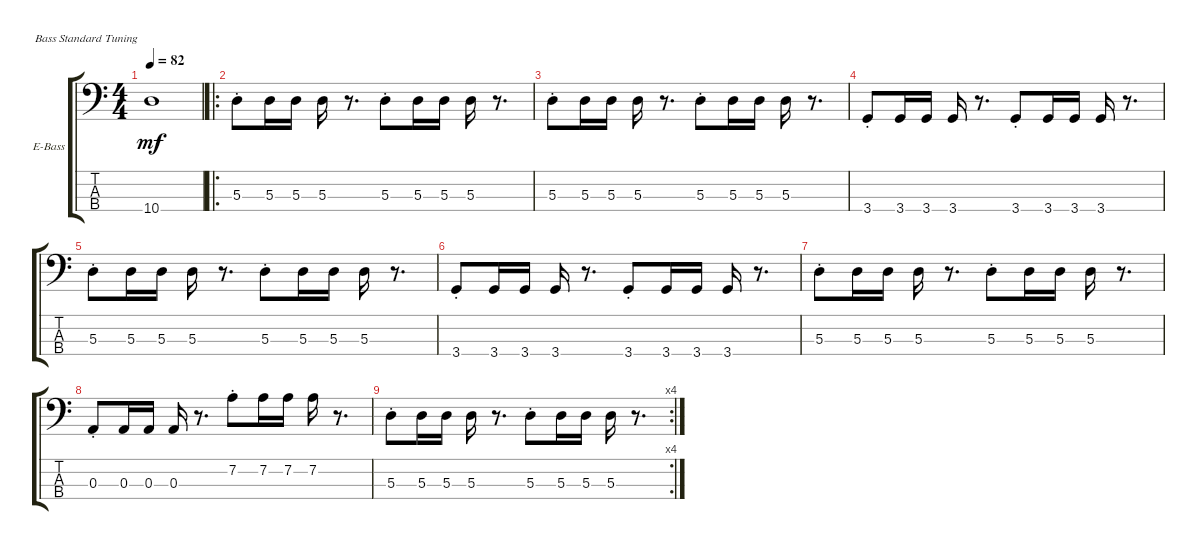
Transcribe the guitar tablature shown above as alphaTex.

\bracketExtendMode groupsimilarinstruments
\firstSystemTrackNameOrientation horizontal
\otherSystemsTrackNameOrientation horizontal
\track ("Electric Bass" "E-Bass") {multiBarRest instrument electricbassfinger}
\staff {score tabs}
\tuning (G2 D2 A1 E1)
\ts (4 4)
\tempo 82
\clef f4
\ks c
10.4.1{dy mf} |
\ro
5.3{st}.8 5.3.16 5.3.16 5.3.16 r.8{d} 5.3{st}.8 5.3.16 5.3.16 5.3.16 r.8{d} |
5.3{st}.8 5.3.16 5.3.16 5.3.16 r.8{d} 5.3{st}.8 5.3.16 5.3.16 5.3.16 r.8{d} |
3.4{st}.8 3.4.16 3.4.16 3.4.16 r.8{d} 3.4{st}.8 3.4.16 3.4.16 3.4.16 r.8{d} |
5.3{st}.8 5.3.16 5.3.16 5.3.16 r.8{d} 5.3{st}.8 5.3.16 5.3.16 5.3.16 r.8{d} |
3.4{st}.8 3.4.16 3.4.16 3.4.16 r.8{d} 3.4{st}.8 3.4.16 3.4.16 3.4.16 r.8{d} |
5.3{st}.8 5.3.16 5.3.16 5.3.16 r.8{d} 5.3{st}.8 5.3.16 5.3.16 5.3.16 r.8{d} |
0.3{st}.8 0.3.16 0.3.16 0.3.16 r.8{d} 7.2{st}.8 7.2.16 7.2.16 7.2.16 r.8{d} |
\rc 4
5.3{st}.8 5.3.16 5.3.16 5.3.16 r.8{d} 5.3{st}.8 5.3.16 5.3.16 5.3.16 r.8{d}
